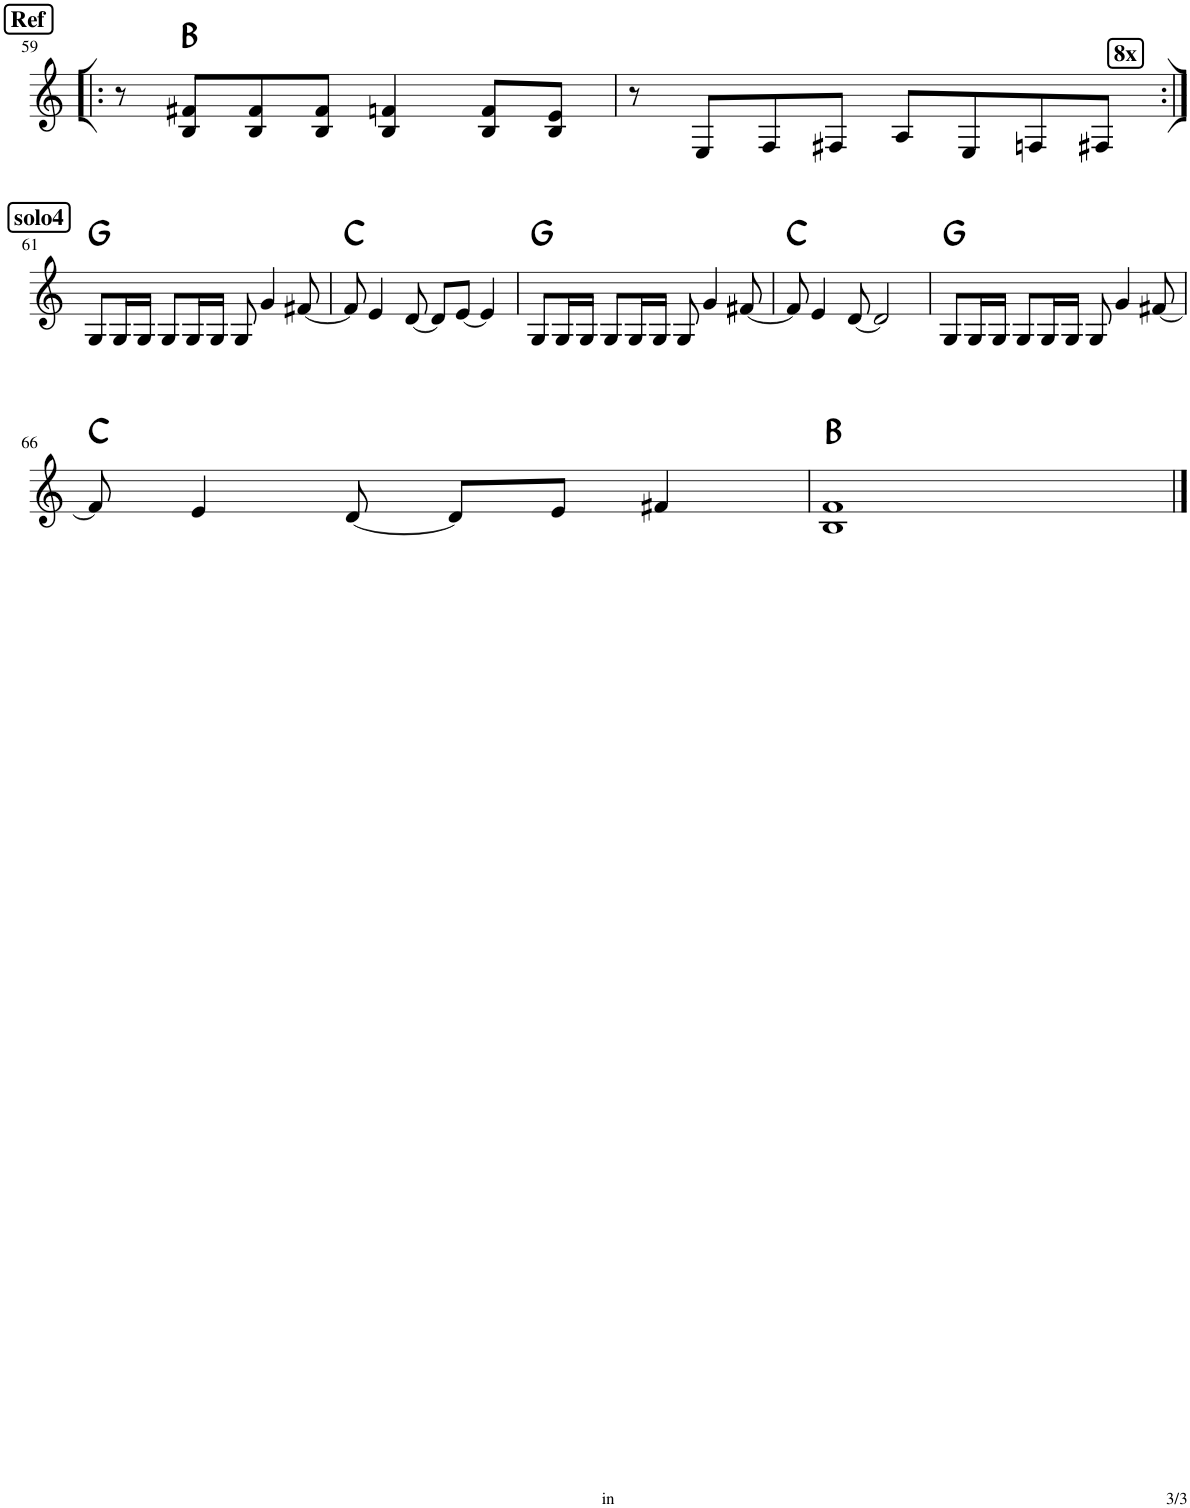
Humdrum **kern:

**kern	**harte
*part1	*part1
*staff1	*
*I"Guitare	*
*I'Guit.	*
!!LO:PB:g=z
*clefG2	*
*Trd7c12	*
*k[]	*
*M4/4	*
!!LO:REH:place=s1:a:B:cj:fs=11:t=Ref
=59!|:	=59!|:
8r	.
8B/ 8f#X/L	B:maj
8B/ 8f#/	.
8B/ 8f#/J	.
4B/ 4fn/	.
8B/ 8f/L	.
8B/ 8e/J	.
!!LO:REH:place=s1:a:B:cj:fs=11:t=8x:qo=3.5
=60	=60
8r	.
8E/L	.
8F/	.
8F#X/J	.
8A/L	.
8E/	.
8Fn/	.
8F#X/J	.
!!LO:LB:g=z
!!LO:REH:place=s1:a:B:cj:fs=11:t=solo4
=61:|!	=61:|!
8G/L	G:maj
16G/L	.
16G/JJ	.
8G/L	.
16G/L	.
16G/JJ	.
8G/	.
4g/	.
[8f#X/	.
=62	=62
8f#/]	C:maj
4e/	.
[8d/	.
8d/L]	.
[8e/J	.
4e/]	.
=63	=63
8G/L	G:maj
16G/L	.
16G/JJ	.
8G/L	.
16G/L	.
16G/JJ	.
8G/	.
4g/	.
[8f#X/	.
=64	=64
8f#/]	C:maj
4e/	.
[8d/	.
2d/]	.
=65	=65
8G/L	G:maj
16G/L	.
16G/JJ	.
8G/L	.
16G/L	.
16G/JJ	.
8G/	.
4g/	.
[8f#X/	.
!!LO:LB:g=z
=66	=66
8f#/]	C:maj
4e/	.
[8d/	.
8d/L]	.
8e/J	.
4f#X/	.
=67	=67
1B 1f	B:maj
==	==
*-	*-
